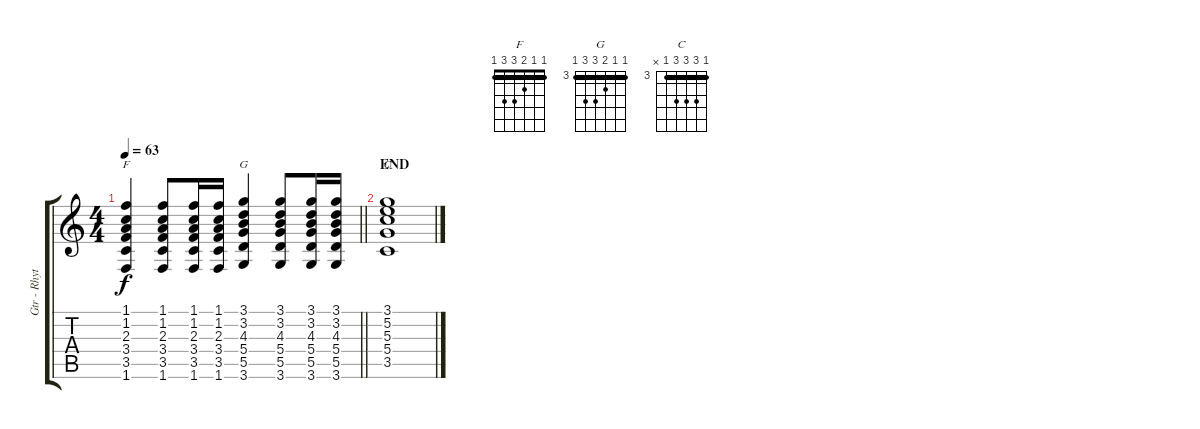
\track ("Gtr - Rhythm" "Gtr - Rhyt") {instrument electricguitarclean}
\staff {score tabs}
\tuning (E4 B3 G3 D3 A2 E2) {hide}
\chord ("F" 1 1 2 3 3 1) {barre 1}
\chord ("G" 3 3 4 5 5 3) {firstfret 3 barre 3}
\chord ("C" 3 5 5 5 3 x) {firstfret 3 barre 3}
\ts (4 4)
\tempo 63
\clef g2
\barLineRight lightlight
\ks c
(1.1 1.2 2.3 3.4 3.5 1.6).4{ch "F" dy f} (1.1 1.2 2.3 3.4 3.5 1.6).8 (1.1 1.2 2.3 3.4 3.5 1.6).16 (1.1 1.2 2.3 3.4 3.5 1.6).16 (3.1 3.2 4.3 5.4 5.5 3.6).4{ch "G"} (3.1 3.2 4.3 5.4 5.5 3.6).8 (3.1 3.2 4.3 5.4 5.5 3.6).16 (3.1 3.2 4.3 5.4 5.5 3.6).16 |
\section ("" "END")
(3.1 5.2 5.3 5.4 3.5).1{ch "C"}
